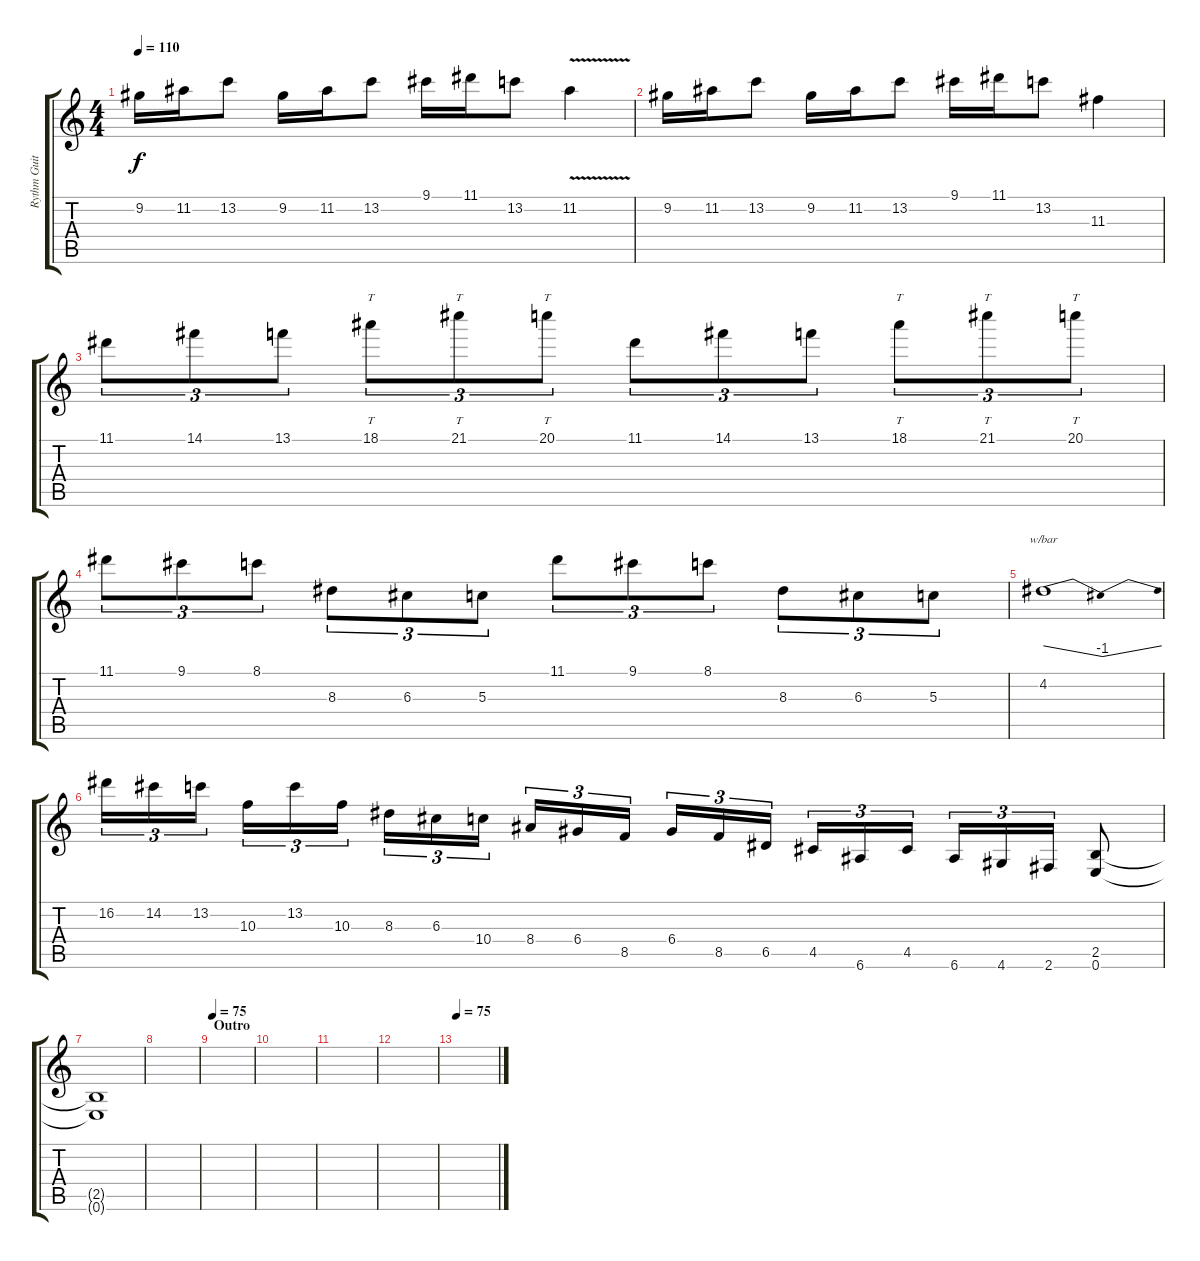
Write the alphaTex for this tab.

\track ("Rythm Guitar" "Rythm Guit") {instrument overdrivenguitar}
\staff {score tabs}
\tuning (E4 B3 G3 D3 A2 E2) {hide}
\ts (4 4)
\tempo 110
\clef g2
\ks c
9.2.16{dy f} 11.2.16 13.2.8 9.2.16 11.2.16 13.2.8 9.1.16 11.1.16 13.2.8 11.2{v}.4 |
9.2.16 11.2.16 13.2.8 9.2.16 11.2.16 13.2.8 9.1.16 11.1.16 13.2.8 11.3.4 |
11.1.8{tu (3 2)} 14.1.8{tu (3 2)} 13.1.8{tu (3 2)} 18.1.8{tt tu (3 2)} 21.1.8{tt tu (3 2)} 20.1.8{tt tu (3 2)} 11.1.8{tu (3 2)} 14.1.8{tu (3 2)} 13.1.8{tu (3 2)} 18.1.8{tt tu (3 2)} 21.1.8{tt tu (3 2)} 20.1.8{tt tu (3 2)} |
11.1.8{tu (3 2)} 9.1.8{tu (3 2)} 8.1.8{tu (3 2)} 8.3.8{tu (3 2)} 6.3.8{tu (3 2)} 5.3.8{tu (3 2)} 11.1.8{tu (3 2)} 9.1.8{tu (3 2)} 8.1.8{tu (3 2)} 8.3.8{tu (3 2)} 6.3.8{tu (3 2)} 5.3.8{tu (3 2)} |
4.2.1{tbe (dip default 0 0 30 -4 60 0)} |
16.2.16{tu (3 2)} 14.2.16{tu (3 2)} 13.2.16{tu (3 2)} 10.3.16{tu (3 2)} 13.2.16{tu (3 2)} 10.3.16{tu (3 2)} 8.3.16{tu (3 2)} 6.3.16{tu (3 2)} 10.4.16{tu (3 2)} 8.4.16{tu (3 2)} 6.4.16{tu (3 2)} 8.5.16{tu (3 2)} 6.4.16{tu (3 2)} 8.5.16{tu (3 2)} 6.5.16{tu (3 2)} 4.5.16{tu (3 2)} 6.6.16{tu (3 2)} 4.5.16{tu (3 2)} 6.6.16{tu (3 2)} 4.6.16{tu (3 2)} 2.6.16{tu (3 2)} (2.5 0.6).8 |
(2.5{t} 0.6{t}).1 |
|
\section ("" "Outro")
\tempo 75
|
|
|
|
\tempo 75
